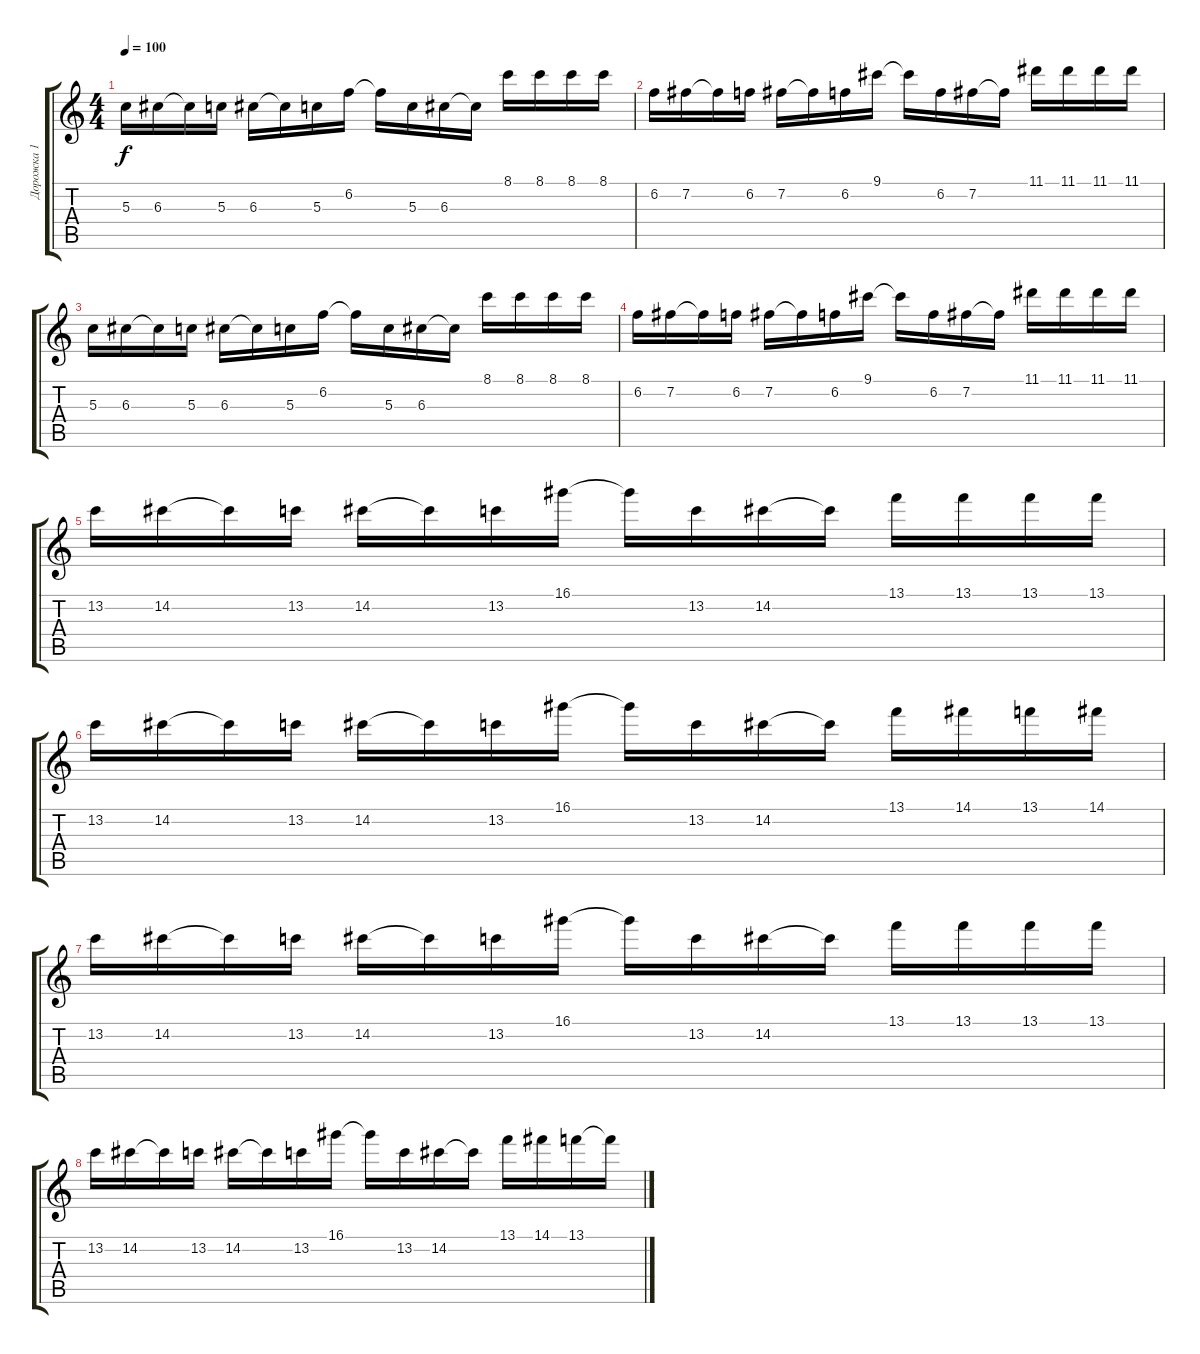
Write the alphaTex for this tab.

\track ("Дорожка 1" "Дорожка 1") {instrument electricguitarclean}
\staff {score tabs}
\tuning (E4 B3 G3 D3 A2 Db2) {hide}
\ts (4 4)
\tempo 100
\clef g2
\ks c
5.3.16{dy f instrument distortionguitar} 6.3.16 6.3{t}.16 5.3.16 6.3.16 6.3{t}.16 5.3.16 6.2.16 6.2{t}.16 5.3.16 6.3.16 6.3{t}.16 8.1.16 8.1.16 8.1.16 8.1.16 |
6.2.16 7.2.16 7.2{t}.16 6.2.16 7.2.16 7.2{t}.16 6.2.16 9.1.16 9.1{t}.16 6.2.16 7.2.16 7.2{t}.16 11.1.16 11.1.16 11.1.16 11.1.16 |
5.3.16{instrument distortionguitar} 6.3.16 6.3{t}.16 5.3.16 6.3.16 6.3{t}.16 5.3.16 6.2.16 6.2{t}.16 5.3.16 6.3.16 6.3{t}.16 8.1.16 8.1.16 8.1.16 8.1.16 |
6.2.16 7.2.16 7.2{t}.16 6.2.16 7.2.16 7.2{t}.16 6.2.16 9.1.16 9.1{t}.16 6.2.16 7.2.16 7.2{t}.16 11.1.16 11.1.16 11.1.16 11.1.16 |
13.2.16 14.2.16 14.2{t}.16 13.2.16 14.2.16 14.2{t}.16 13.2.16 16.1.16 16.1{t}.16 13.2.16 14.2.16 14.2{t}.16 13.1.16 13.1.16 13.1.16 13.1.16 |
13.2.16 14.2.16 14.2{t}.16 13.2.16 14.2.16 14.2{t}.16 13.2.16 16.1.16 16.1{t}.16 13.2.16 14.2.16 14.2{t}.16 13.1.16 14.1.16 13.1.16 14.1.16 |
13.2.16 14.2.16 14.2{t}.16 13.2.16 14.2.16 14.2{t}.16 13.2.16 16.1.16 16.1{t}.16 13.2.16 14.2.16 14.2{t}.16 13.1.16 13.1.16 13.1.16 13.1.16 |
13.2.16 14.2.16 14.2{t}.16 13.2.16 14.2.16 14.2{t}.16 13.2.16 16.1.16 16.1{t}.16 13.2.16 14.2.16 14.2{t}.16 13.1.16 14.1.16 13.1.16 13.1{t}.16
